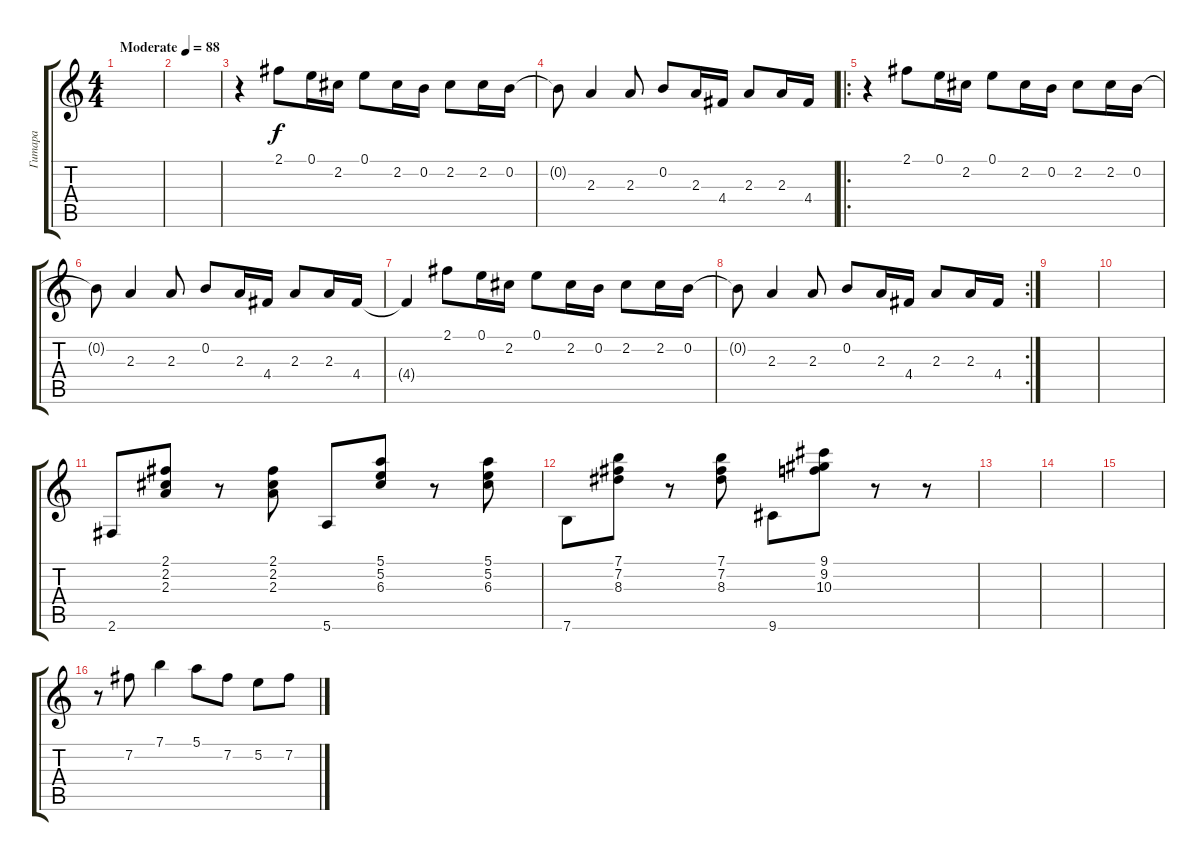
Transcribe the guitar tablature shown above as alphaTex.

\track ("Гитара" "Гитара") {instrument electricguitarjazz}
\staff {score tabs}
\tuning (E4 B3 G3 D3 A2 E2) {hide}
\ts (4 4)
\tempo (88 "Moderate")
\clef g2
\ks c
|
|
r.4 2.1.8 0.1.16 2.2.16 0.1.8 2.2.16 0.2.16 2.2.8 2.2.16 0.2.16 |
0.2{t}.8 2.3.4 2.3.8 0.2.8 2.3.16 4.4.16 2.3.8 2.3.16 4.4.16 |
\ro
r.4 2.1.8 0.1.16 2.2.16 0.1.8 2.2.16 0.2.16 2.2.8 2.2.16 0.2.16 |
0.2{t}.8 2.3.4 2.3.8 0.2.8 2.3.16 4.4.16 2.3.8 2.3.16 4.4.16 |
4.4{t}.4 2.1.8 0.1.16 2.2.16 0.1.8 2.2.16 0.2.16 2.2.8 2.2.16 0.2.16 |
\rc 2
0.2{t}.8 2.3.4 2.3.8 0.2.8 2.3.16 4.4.16 2.3.8 2.3.16 4.4.16 |
|
|
2.6.8 (2.1 2.2 2.3).8 r.8 (2.1 2.2 2.3).8 5.6.8 (5.1 5.2 6.3).8 r.8 (5.1 5.2 6.3).8 |
7.6.8 (7.1 7.2 8.3).8 r.8 (7.1 7.2 8.3).8 9.6.8 (9.1 9.2 10.3).8 r.8 r.8 |
|
|
|
r.8 7.2.8 7.1.4 5.1.8 7.2.8 5.2.8 7.2.8
